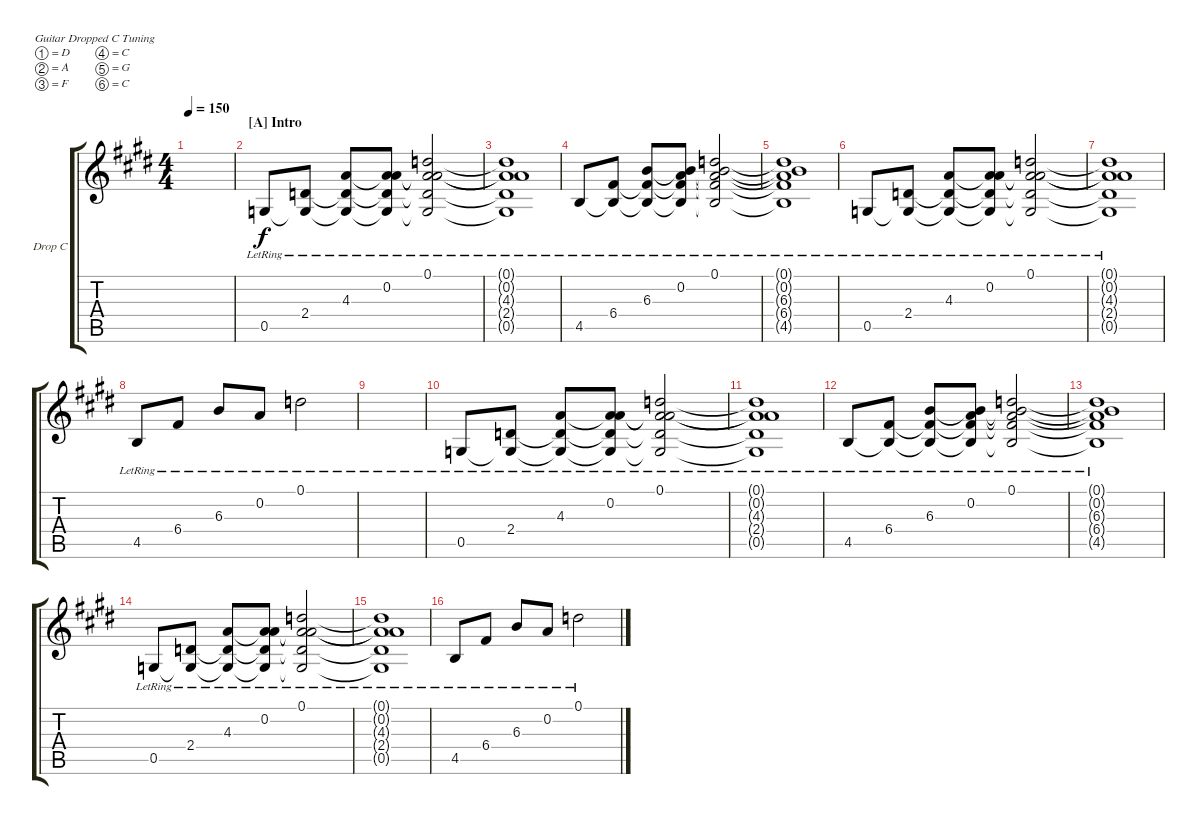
\bracketExtendMode groupsimilarinstruments
\firstSystemTrackNameOrientation horizontal
\otherSystemsTrackNameOrientation horizontal
\track ("Clean 3" "Drop C") {instrument electricguitarclean}
\staff {score tabs}
\tuning (D4 A3 F3 C3 G2 C2)
\ts (4 4)
\beaming (8 2 2 2 2)
\tempo 150
\clef g2
\ks e
|
\section ("A" "Intro")
\scale
0.544118 0.5{lr}.8 (2.4{lr} 0.5{lr t}).8 (4.3{lr} 2.4{lr t} 0.5{lr t}).8 (0.2{lr} 4.3{lr t} 2.4{lr t} 0.5{lr t}).8 (0.1{lr} 0.2{lr t} 4.3{lr t} 2.4{lr t} 0.5{lr t}).2 |
\scale
0.227941 (0.1{lr t} 0.2{lr t} 4.3{lr t} 2.4{lr t} 0.5{lr t}).1 |
\scale
0.227941 4.5{lr}.8 (6.4{lr} 4.5{lr t}).8 (6.3{lr} 6.4{lr t} 4.5{lr t}).8 (0.2{lr} 6.3{lr t} 6.4{lr t} 4.5{lr t}).8 (0.1{lr} 0.2{lr t} 6.3{lr t} 6.4{lr t} 4.5{lr t}).2 |
\scale
0.333333 (0.1{lr t} 0.2{lr t} 6.3{lr t} 6.4{lr t} 4.5{lr t}).1 |
\scale
0.333333 0.5{lr}.8 (2.4{lr} 0.5{lr t}).8 (4.3{lr} 2.4{lr t} 0.5{lr t}).8 (0.2{lr} 4.3{lr t} 2.4{lr t} 0.5{lr t}).8 (0.1{lr} 0.2{lr t} 4.3{lr t} 2.4{lr t} 0.5{lr t}).2 |
\scale
0.333333 (0.1{lr t} 0.2{lr t} 4.3{lr t} 2.4{lr t} 0.5{lr t}).1 |
\scale
0.333333 4.5{lr}.8 6.4{lr}.8 6.3{lr}.8 0.2{lr}.8 0.1{lr}.2 |
\scale
0.333333 |
\scale
0.333333 0.5{lr}.8 (2.4{lr} 0.5{lr t}).8 (4.3{lr} 2.4{lr t} 0.5{lr t}).8 (0.2{lr} 4.3{lr t} 2.4{lr t} 0.5{lr t}).8 (0.1{lr} 0.2{lr t} 4.3{lr t} 2.4{lr t} 0.5{lr t}).2 |
\scale
0.333333 (0.1{lr t} 0.2{lr t} 4.3{lr t} 2.4{lr t} 0.5{lr t}).1 |
\scale
0.333333 4.5{lr}.8 (6.4{lr} 4.5{lr t}).8 (6.3{lr} 4.5{lr t} 6.4{lr t}).8 (0.2{lr} 4.5{lr t} 6.4{lr t} 6.3{lr t}).8 (0.1{lr} 4.5{lr t} 6.4{lr t} 6.3{lr t} 0.2{lr t}).2 |
\scale
0.333333 (4.5{lr t} 6.4{lr t} 6.3{lr t} 0.2{lr t} 0.1{lr t}).1 |
\scale
0.333333 0.5{lr}.8 (2.4{lr} 0.5{lr t}).8 (4.3{lr} 0.5{lr t} 2.4{lr t}).8 (0.2{lr} 0.5{lr t} 2.4{lr t} 4.3{lr t}).8 (0.1{lr} 0.5{lr t} 2.4{lr t} 4.3{lr t} 0.2{lr t}).2 |
\scale
0.333333 (0.5{lr t} 2.4{lr t} 4.3{lr t} 0.2{lr t} 0.1{lr t}).1 |
\scale
0.333333 4.5{lr}.8 6.4{lr}.8 6.3{lr}.8 0.2{lr}.8 0.1{lr}.2
